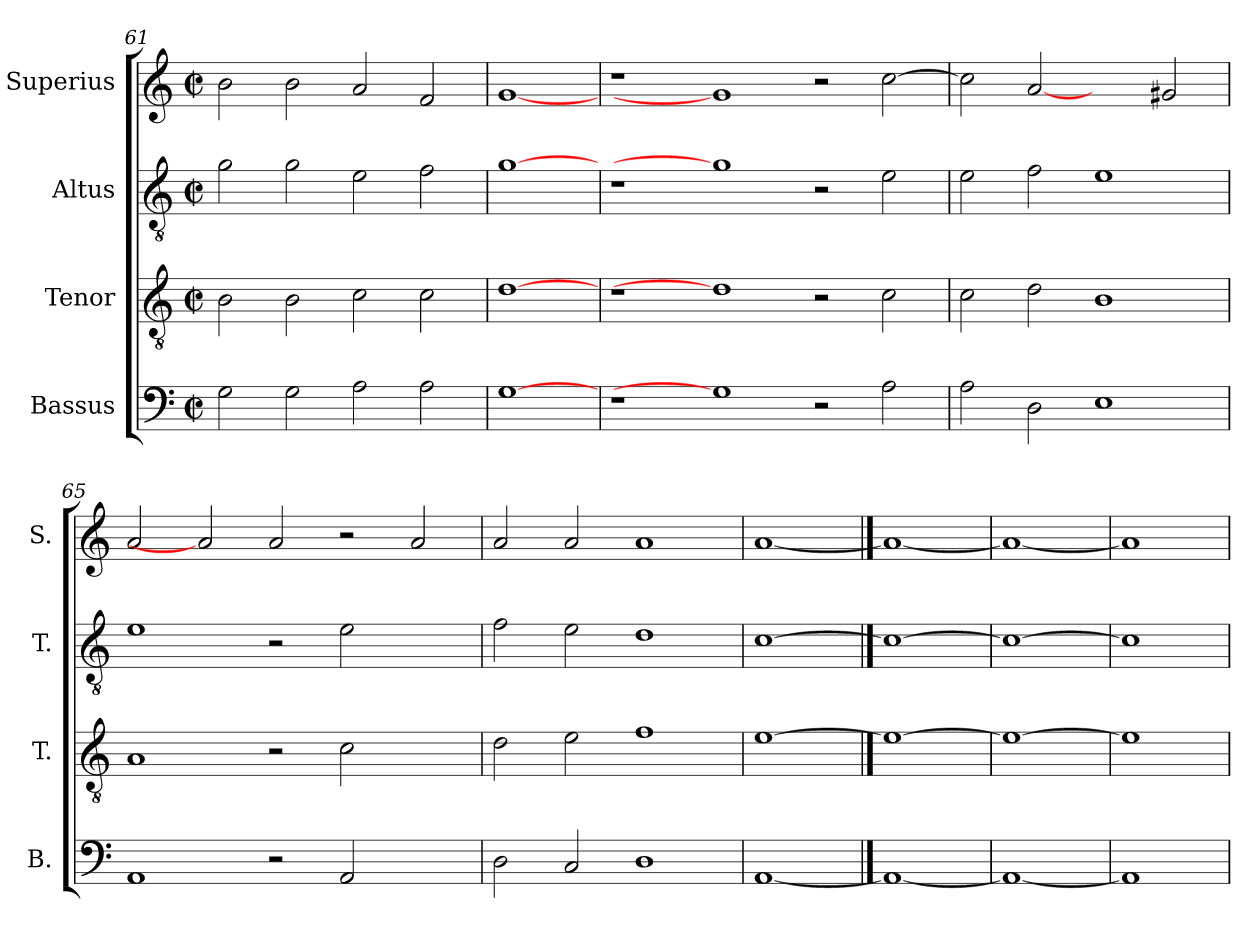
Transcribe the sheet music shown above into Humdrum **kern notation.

**kern	**kern	**kern	**kern
*part4	*part3	*part2	*part1
*staff4	*staff3	*staff2	*staff1
*I"Bassus	*I"Tenor	*I"Altus	*I"Superius
*I'B.	*I'T.	*I'T.	*I'S.
*clefF4	*clefGv2	*clefGv2	*clefG2
*	*ITrd7c12	*ITrd7c12	*
*k[]	*k[]	*k[]	*k[]
*C:	*C:	*C:	*C:
*M2/2	*M2/2	*M2/2	*M2/2
*met(c|)	*met(c|)	*met(c|)	*met(c|)
=61	=61	=61	=61
2Gi\	2BBi\	2Gi\	2bi\
2Gi\	2BBi\	2Gi\	2bi\
2Ai\	2Ci\	2Ei\	2ai/
2Ai\	2Ci\	2Fi\	2fi/
!!LO:PB:g=z
=62	=62	=62	=62
[1Gi	[1Di	[1Gi	[1gi
=63	=63	=63	=63
1r	1r	1r	1r
1Gi]	1Di]	1Gi]	1gi]
2r	2r	2r	2r
2Ai\	2Ci\	2Ei\	[>2cci\
=64	=64	=64	=64
2Ai\	2Ci\	2Ei\	2cci\]
2Di\	2Di\	2Fi\	[2ai
1Ei	1BBi	1Ei	2ryy
.	.	.	2g#Xi/
=65	=65	=65	=65
1AAi	1AAi	1Ei	2ai/
.	.	.	2ai]
2r	2r	2r	2ai/
2AAi/	2Ci\	2Ei\	2r
2ryy	2ryy	2ryy	2ai/
=66	=66	=66	=66
2Di\	2Di\	2Fi\	2ai/
2Ci/	2Ei\	2Ei\	2ai/
1Di	1Fi	1Di	1ai
=67	=67	=67	=67
[1AAi	[1Ei	[1Ci	[1ai
==68	==68	==68	==68
1AAi_	1Ei_	1Ci_	1ai_
=69	=69	=69	=69
1AAi_	1Ei_	1Ci_	1ai_
=70	=70	=70	=70
1AAi]	1Ei]	1Ci]	1ai]
=	=	=	=
*-	*-	*-	*-
